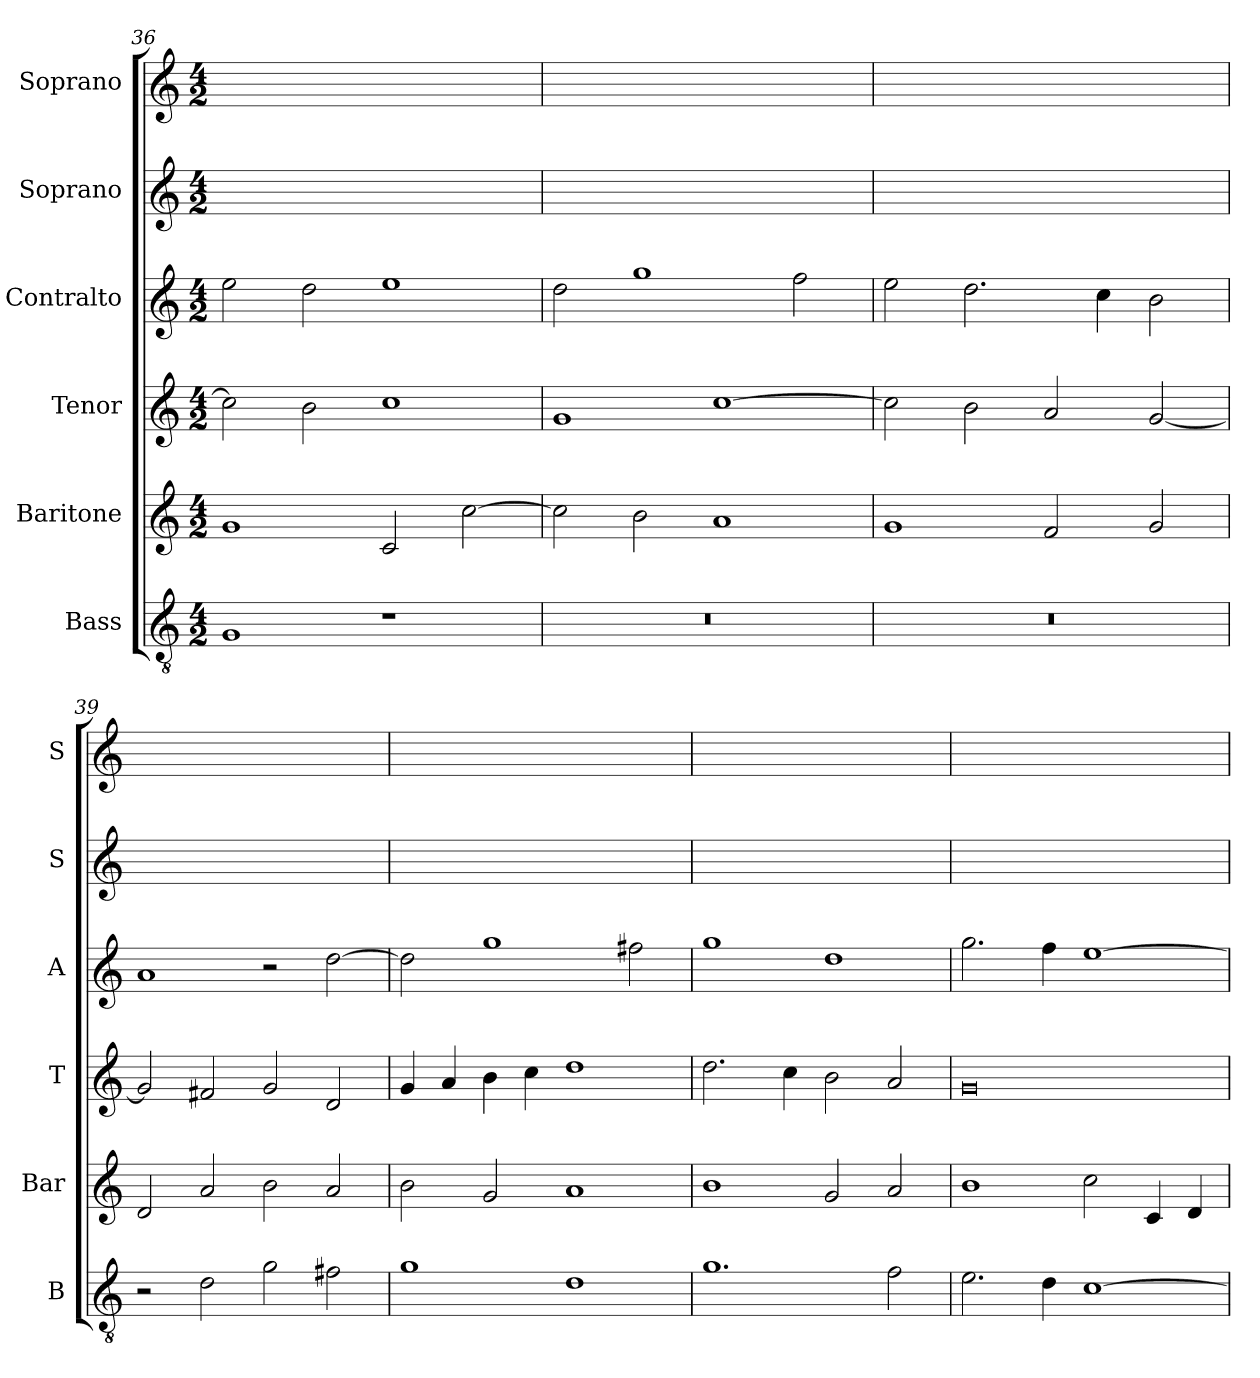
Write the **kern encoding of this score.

**kern	**kern	**kern	**kern	**kern	**kern
*part6	*part5	*part4	*part3	*part2	*part1
*staff6	*staff5	*staff4	*staff3	*staff2	*staff1
*I"Bass	*I"Baritone	*I"Tenor	*I"Contralto	*I"Soprano	*I"Soprano
*I'B	*I'Bar	*I'T	*I'A	*I'S	*I'S
*clefGv2	*clefG2	*clefG2	*clefG2	*clefG2	*clefG2
*k[]	*k[]	*k[]	*k[]	*k[]	*k[]
*G:mix	*G:mix	*G:mix	*G:mix	*G:mix	*G:mix
*M4/2	*M4/2	*M4/2	*M4/2	*M4/2	*M4/2
=36	=36	=36	=36	=36	=36
1G	1g	2cc]	2ee	0ryy	0ryy
.	.	2b	2dd	.	.
1r	2c	1cc	1ee	.	.
.	[2cc	.	.	.	.
=37	=37	=37	=37	=37	=37
0r	2cc]	1g	2dd	0ryy	0ryy
.	2b	.	1gg	.	.
.	1a	[1cc	.	.	.
.	.	.	2ff	.	.
=38	=38	=38	=38	=38	=38
0r	1g	2cc]	2ee	0ryy	0ryy
.	.	2b	2.dd	.	.
.	2f	2a	.	.	.
.	.	.	4cc	.	.
.	2g	[2g	2b	.	.
=39	=39	=39	=39	=39	=39
2r	2d	2g]	1a	0ryy	0ryy
2d	2a	2f#X	.	.	.
2g	2b	2g	2r	.	.
2f#X	2a	2d	[2dd	.	.
=40	=40	=40	=40	=40	=40
1g	2b	4g	2dd]	0ryy	0ryy
.	.	4a	.	.	.
.	2g	4b	1gg	.	.
.	.	4cc	.	.	.
1d	1a	1dd	.	.	.
.	.	.	2ff#X	.	.
=41	=41	=41	=41	=41	=41
1.g	1b	2.dd	1gg	0ryy	0ryy
.	.	4cc	.	.	.
.	2g	2b	1dd	.	.
2f	2a	2a	.	.	.
=42	=42	=42	=42	=42	=42
2.e	1b	0g	2.gg	0ryy	0ryy
4d	.	.	4ff	.	.
[1c	2cc	.	[1ee	.	.
.	4c	.	.	.	.
.	4d	.	.	.	.
=	=	=	=	=	=
*-	*-	*-	*-	*-	*-
